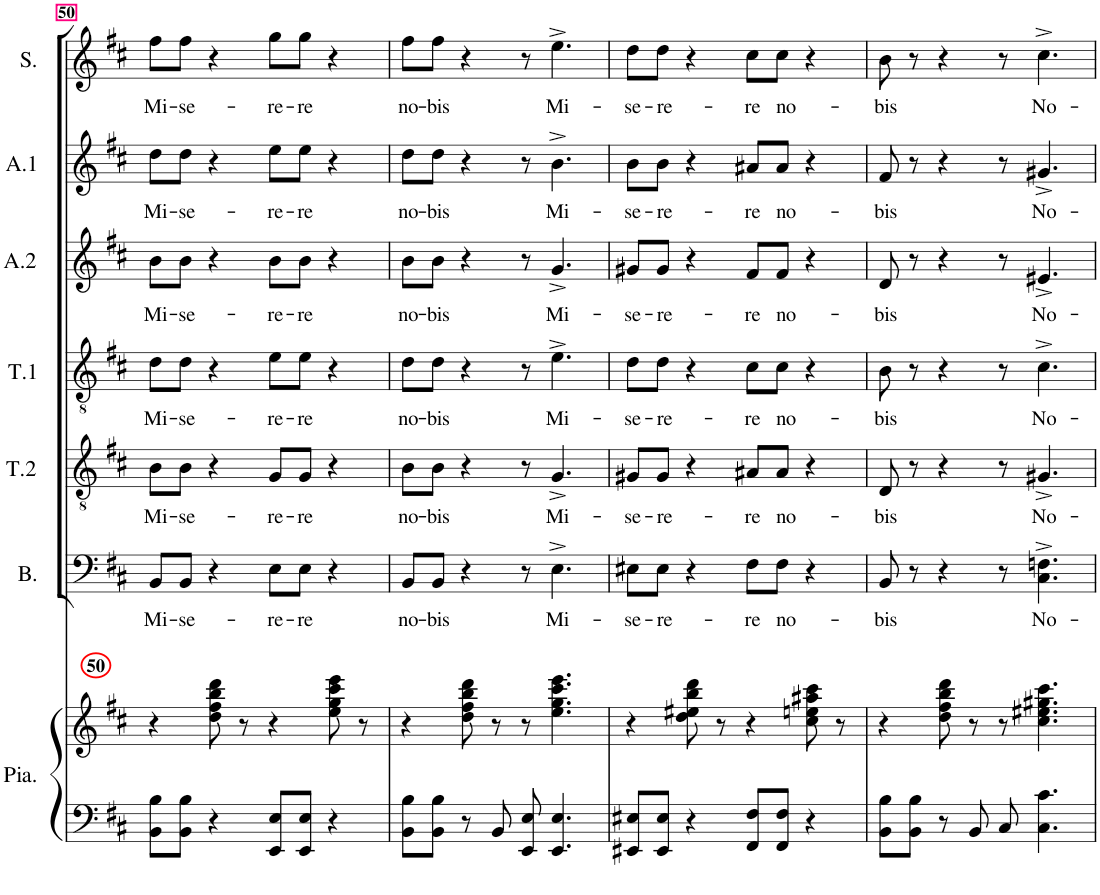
**kern	**kern	**kern	**text	**kern	**text	**kern	**text	**kern	**text	**kern	**text	**kern	**text
*part7	*part7	*part6	*part6	*part5	*part5	*part4	*part4	*part3	*part3	*part2	*part2	*part1	*part1
*staff8	*staff7	*staff6	*staff6	*staff5	*staff5	*staff4	*staff4	*staff3	*staff3	*staff2	*staff2	*staff1	*staff1
*I"Piano	*	*I"Basse	*	*I"Ténor 2	*	*I"Ténor 1	*	*I"Alto 2	*	*I"Alto 1	*	*I"Soprano	*
*I'Pia.	*	*I'B.	*	*I'T.2	*	*I'T.1	*	*I'A.2	*	*I'A.1	*	*I'S.	*
!!LO:PB:g=z
*clefF4	*clefG2	*clefF4	*	*clefGv2	*	*clefGv2	*	*clefG2	*	*clefG2	*	*clefG2	*
*k[f#c#]	*k[f#c#]	*k[f#c#]	*	*k[f#c#]	*	*k[f#c#]	*	*k[f#c#]	*	*k[f#c#]	*	*k[f#c#]	*
*M4/4	*M4/4	*M4/4	*	*M4/4	*	*M4/4	*	*M4/4	*	*M4/4	*	*M4/4	*
=50	=50	=50	=50	=50	=50	=50	=50	=50	=50	=50	=50	=50	=50
!	!LO:TX:a:B:t=50	!	!	!	!	!	!	!	!	!	!	!	!
!	!	!	!LO:LY:b	!	!LO:LY:b	!	!LO:LY:b	!	!LO:LY:b	!	!LO:LY:b	!	!LO:LY:b
8BB\ 8B\L	4r	8BB/L	Mi-	8B\L	Mi-	8d\L	Mi-	8b\L	Mi-	8dd\L	Mi-	8ff#\L	Mi-
!	!	!	!LO:LY:b	!	!LO:LY:b	!	!LO:LY:b	!	!LO:LY:b	!	!LO:LY:b	!	!LO:LY:b
8BB\ 8B\J	.	8BB/J	-se-	8B\J	-se-	8d\J	-se-	8b\J	-se-	8dd\J	-se-	8ff#\J	-se-
4r	8dd\ 8ff#\ 8bb\ 8ddd\	4r	.	4r	.	4r	.	4r	.	4r	.	4r	.
.	8r	.	.	.	.	.	.	.	.	.	.	.	.
!	!	!	!LO:LY:b	!	!LO:LY:b	!	!LO:LY:b	!	!LO:LY:b	!	!LO:LY:b	!	!LO:LY:b
8EE/ 8E/L	4r	8E\L	-re-	8G/L	-re-	8e\L	-re-	8b\L	-re-	8ee\L	-re-	8gg\L	-re-
!	!	!	!LO:LY:b	!	!LO:LY:b	!	!LO:LY:b	!	!LO:LY:b	!	!LO:LY:b	!	!LO:LY:b
8EE/ 8E/J	.	8E\J	-re	8G/J	-re	8e\J	-re	8b\J	-re	8ee\J	-re	8gg\J	-re
4r	8ee\ 8gg\ 8ccc#\ 8eee\	4r	.	4r	.	4r	.	4r	.	4r	.	4r	.
.	8r	.	.	.	.	.	.	.	.	.	.	.	.
=51	=51	=51	=51	=51	=51	=51	=51	=51	=51	=51	=51	=51	=51
!	!	!	!LO:LY:b	!	!LO:LY:b	!	!LO:LY:b	!	!LO:LY:b	!	!LO:LY:b	!	!LO:LY:b
8BB\ 8B\L	4r	8BB/L	no-	8B\L	no-	8d\L	no-	8b\L	no-	8dd\L	no-	8ff#\L	no-
!	!	!	!LO:LY:b	!	!LO:LY:b	!	!LO:LY:b	!	!LO:LY:b	!	!LO:LY:b	!	!LO:LY:b
8BB\ 8B\J	.	8BB/J	-bis	8B\J	-bis	8d\J	-bis	8b\J	-bis	8dd\J	-bis	8ff#\J	-bis
8r	8dd\ 8ff#\ 8bb\ 8ddd\	4r	.	4r	.	4r	.	4r	.	4r	.	4r	.
8BB/	8r	.	.	.	.	.	.	.	.	.	.	.	.
8EE/ 8E/	8r	8r	.	8r	.	8r	.	8r	.	8r	.	8r	.
!	!	!	!LO:LY:b	!	!LO:LY:b	!	!LO:LY:b	!	!LO:LY:b	!	!LO:LY:b	!	!LO:LY:b
4.EE/ 4.E/	4.ee\ 4.gg\ 4.ccc#\ 4.eee\	4.E^\	Mi-	4.G^/	Mi-	4.e^\	Mi-	4.g^/	Mi-	4.b^\	Mi-	4.ee^\	Mi-
=52	=52	=52	=52	=52	=52	=52	=52	=52	=52	=52	=52	=52	=52
!	!	!	!LO:LY:b	!	!LO:LY:b	!	!LO:LY:b	!	!LO:LY:b	!	!LO:LY:b	!	!LO:LY:b
8EE#X/ 8E#X/L	4r	8E#X\L	-se-	8G#X/L	-se-	8d\L	-se-	8g#X/L	-se-	8b\L	-se-	8dd\L	-se-
!	!	!	!LO:LY:b	!	!LO:LY:b	!	!LO:LY:b	!	!LO:LY:b	!	!LO:LY:b	!	!LO:LY:b
8EE#/ 8E#/J	.	8E#\J	-re-	8G#/J	-re-	8d\J	-re-	8g#/J	-re-	8b\J	-re-	8dd\J	-re-
4r	8dd\ 8ee#X\ 8bb\ 8ddd\	4r	.	4r	.	4r	.	4r	.	4r	.	4r	.
.	8r	.	.	.	.	.	.	.	.	.	.	.	.
!	!	!	!LO:LY:b	!	!LO:LY:b	!	!LO:LY:b	!	!LO:LY:b	!	!LO:LY:b	!	!LO:LY:b
8FF#/ 8F#/L	4r	8F#\L	-re	8A#X/L	-re	8c#\L	-re	8f#/L	-re	8a#X/L	-re	8cc#\L	-re
!	!	!	!LO:LY:b	!	!LO:LY:b	!	!LO:LY:b	!	!LO:LY:b	!	!LO:LY:b	!	!LO:LY:b
8FF#/ 8F#/J	.	8F#\J	no-	8A#/J	no-	8c#\J	no-	8f#/J	no-	8a#/J	no-	8cc#\J	no-
4r	8cc#\ 8een\ 8aa#X\ 8ccc#\	4r	.	4r	.	4r	.	4r	.	4r	.	4r	.
.	8r	.	.	.	.	.	.	.	.	.	.	.	.
=53	=53	=53	=53	=53	=53	=53	=53	=53	=53	=53	=53	=53	=53
!	!	!	!LO:LY:b	!	!LO:LY:b	!	!LO:LY:b	!	!LO:LY:b	!	!LO:LY:b	!	!LO:LY:b
8BB\ 8B\L	4r	8BB/	-bis	8D/	-bis	8B\	-bis	8d/	-bis	8f#/	-bis	8b\	-bis
8BB\ 8B\J	.	8r	.	8r	.	8r	.	8r	.	8r	.	8r	.
8r	8dd\ 8ff#\ 8bb\ 8ddd\	4r	.	4r	.	4r	.	4r	.	4r	.	4r	.
8BB/	8r	.	.	.	.	.	.	.	.	.	.	.	.
8C#/	8r	8r	.	8r	.	8r	.	8r	.	8r	.	8r	.
!	!	!	!LO:LY:b	!	!LO:LY:b	!	!LO:LY:b	!	!LO:LY:b	!	!LO:LY:b	!	!LO:LY:b
4.C#\ 4.c#\	4.cc#\ 4.ee#X\ 4.gg#X\ 4.ccc#\	4.C#\^ 4.Fn\^	No-	4.G#X^/	No-	4.c#^\	No-	4.e#X^/	No-	4.g#X^/	No-	4.cc#^\	No-
=	=	=	=	=	=	=	=	=	=	=	=	=	=
*-	*-	*-	*-	*-	*-	*-	*-	*-	*-	*-	*-	*-	*-
